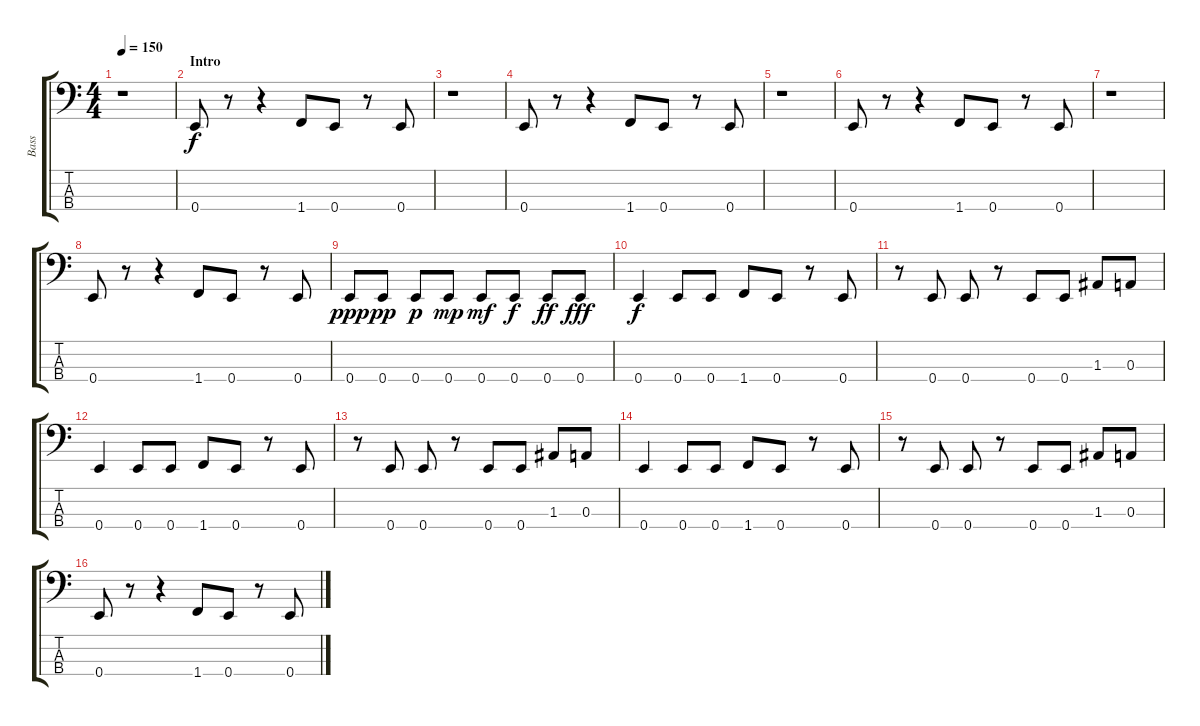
\track ("Bass" "Bass") {instrument electricbasspick}
\staff {score tabs}
\tuning (G2 D2 A1 E1) {hide}
\ts (4 4)
\tempo 150
\clef f4
\ks c
r.1{dy f instrument electricbasspick} |
\section ("" "Intro")
0.4.8 r.8 r.4 1.4.8 0.4.8 r.8 0.4.8 |
r.1 |
0.4.8 r.8 r.4 1.4.8 0.4.8 r.8 0.4.8 |
r.1 |
0.4.8 r.8 r.4 1.4.8 0.4.8 r.8 0.4.8 |
r.1 |
0.4.8 r.8 r.4 1.4.8 0.4.8 r.8 0.4.8 |
0.4.8{dy ppp} 0.4.8{dy pp} 0.4.8{dy p} 0.4.8{dy mp} 0.4.8{dy mf} 0.4.8{dy f} 0.4.8{dy ff} 0.4.8{dy fff} |
0.4.4{dy f} 0.4.8 0.4.8 1.4.8 0.4.8 r.8 0.4.8 |
r.8 0.4.8 0.4.8 r.8 0.4.8 0.4.8 1.3.8 0.3.8 |
0.4.4 0.4.8 0.4.8 1.4.8 0.4.8 r.8 0.4.8 |
r.8 0.4.8 0.4.8 r.8 0.4.8 0.4.8 1.3.8 0.3.8 |
0.4.4 0.4.8 0.4.8 1.4.8 0.4.8 r.8 0.4.8 |
r.8 0.4.8 0.4.8 r.8 0.4.8 0.4.8 1.3.8 0.3.8 |
0.4.8 r.8 r.4 1.4.8 0.4.8 r.8 0.4.8
